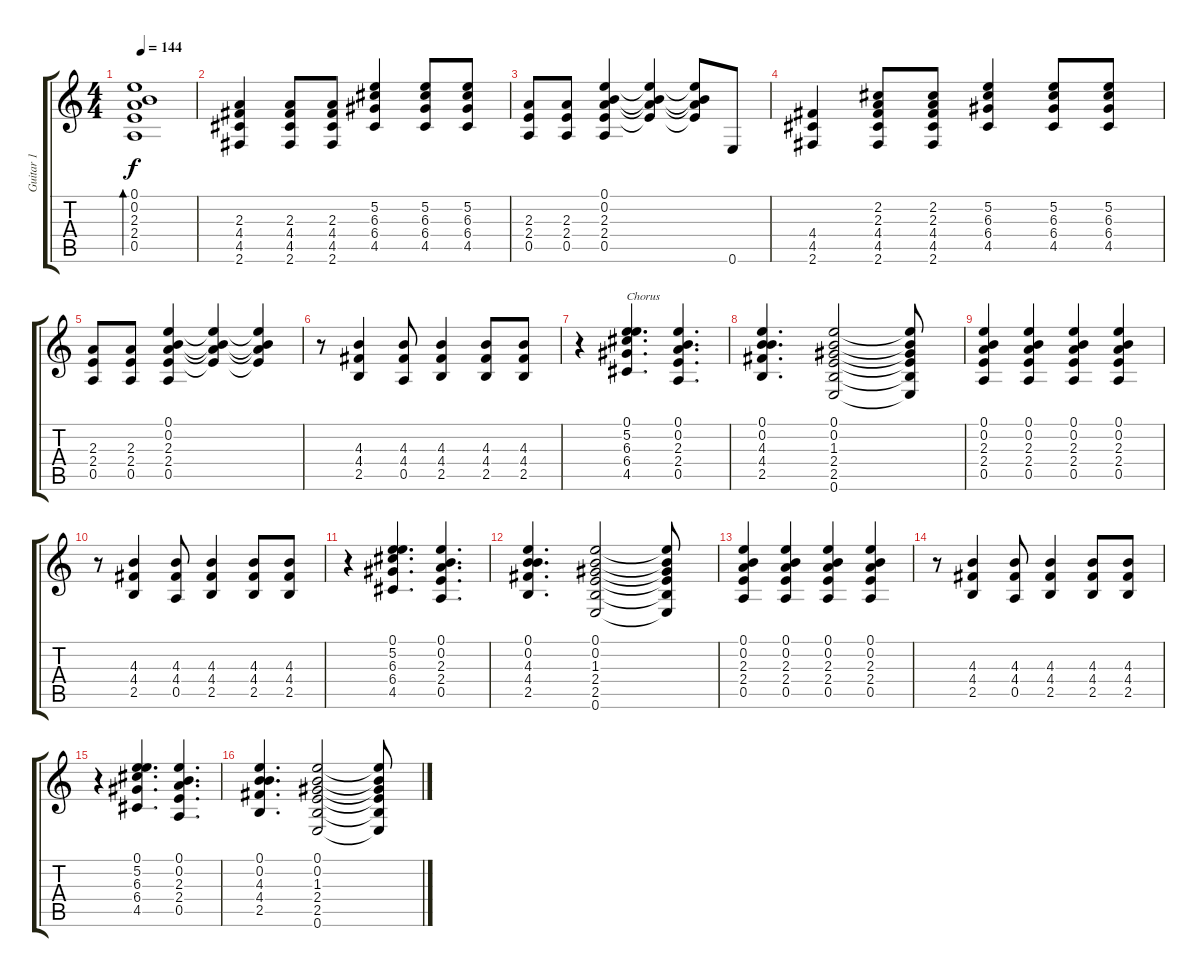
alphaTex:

\track ("Guitar 1" "Guitar 1") {instrument overdrivenguitar}
\staff {score tabs}
\tuning (E4 B3 G3 D3 A2 E2) {hide}
\ts (4 4)
\tempo 144
\clef g2
\ks c
(0.1 0.2 2.3 2.4 0.5).1{bd 60 dy f} |
(2.3 4.4 4.5 2.6).4 (2.3 4.4 4.5 2.6).8 (2.3 4.4 4.5 2.6).8 (5.2 6.3 6.4 4.5).4 (5.2 6.3 6.4 4.5).8 (5.2 6.3 6.4 4.5).8 |
(2.3 2.4 0.5).8 (2.3 2.4 0.5).8 (0.1 0.2 2.3 2.4 0.5).4 (0.1{t} 0.2{t} 2.3{t} 2.4{t}).4 (0.1{t} 0.2{t} 2.3{t} 2.4{t}).8 0.6.8 |
(4.4 4.5 2.6).4 (2.2 2.3 4.4 4.5 2.6).8 (2.2 2.3 4.4 4.5 2.6).8 (5.2 6.3 6.4 4.5).4 (5.2 6.3 6.4 4.5).8 (5.2 6.3 6.4 4.5).8 |
(2.3 2.4 0.5).8 (2.3 2.4 0.5).8 (0.1 0.2 2.3 2.4 0.5).4 (0.1{t} 0.2{t} 2.3{t} 2.4{t}).4 (0.1{t} 0.2{t} 2.3{t} 2.4{t}).4 |
r.8 (4.3 4.4 2.5).4 (4.3 4.4 0.5).8 (4.3 4.4 2.5).4 (4.3 4.4 2.5).8 (4.3 4.4 2.5).8 |
r.4 (0.1 5.2 6.3 6.4 4.5).4{d txt "Chorus"} (0.1 0.2 2.3 2.4 0.5).4{d} |
(0.1 0.2 4.3 4.4 2.5).4{d} (0.1 0.2 1.3 2.4 2.5 0.6).2 (0.1{t} 0.2{t} 1.3{t} 2.4{t} 2.5{t} 0.6{t}).8 |
(0.1 0.2 2.3 2.4 0.5).4 (0.1 0.2 2.3 2.4 0.5).4 (0.1 0.2 2.3 2.4 0.5).4 (0.1 0.2 2.3 2.4 0.5).4 |
r.8 (4.3 4.4 2.5).4 (4.3 4.4 0.5).8 (4.3 4.4 2.5).4 (4.3 4.4 2.5).8 (4.3 4.4 2.5).8 |
r.4 (0.1 5.2 6.3 6.4 4.5).4{d} (0.1 0.2 2.3 2.4 0.5).4{d} |
(0.1 0.2 4.3 4.4 2.5).4{d} (0.1 0.2 1.3 2.4 2.5 0.6).2 (0.1{t} 0.2{t} 1.3{t} 2.4{t} 2.5{t} 0.6{t}).8 |
(0.1 0.2 2.3 2.4 0.5).4 (0.1 0.2 2.3 2.4 0.5).4 (0.1 0.2 2.3 2.4 0.5).4 (0.1 0.2 2.3 2.4 0.5).4 |
r.8 (4.3 4.4 2.5).4 (4.3 4.4 0.5).8 (4.3 4.4 2.5).4 (4.3 4.4 2.5).8 (4.3 4.4 2.5).8 |
r.4 (0.1 5.2 6.3 6.4 4.5).4{d} (0.1 0.2 2.3 2.4 0.5).4{d} |
(0.1 0.2 4.3 4.4 2.5).4{d} (0.1 0.2 1.3 2.4 2.5 0.6).2 (0.1{t} 0.2{t} 1.3{t} 2.4{t} 2.5{t} 0.6{t}).8
